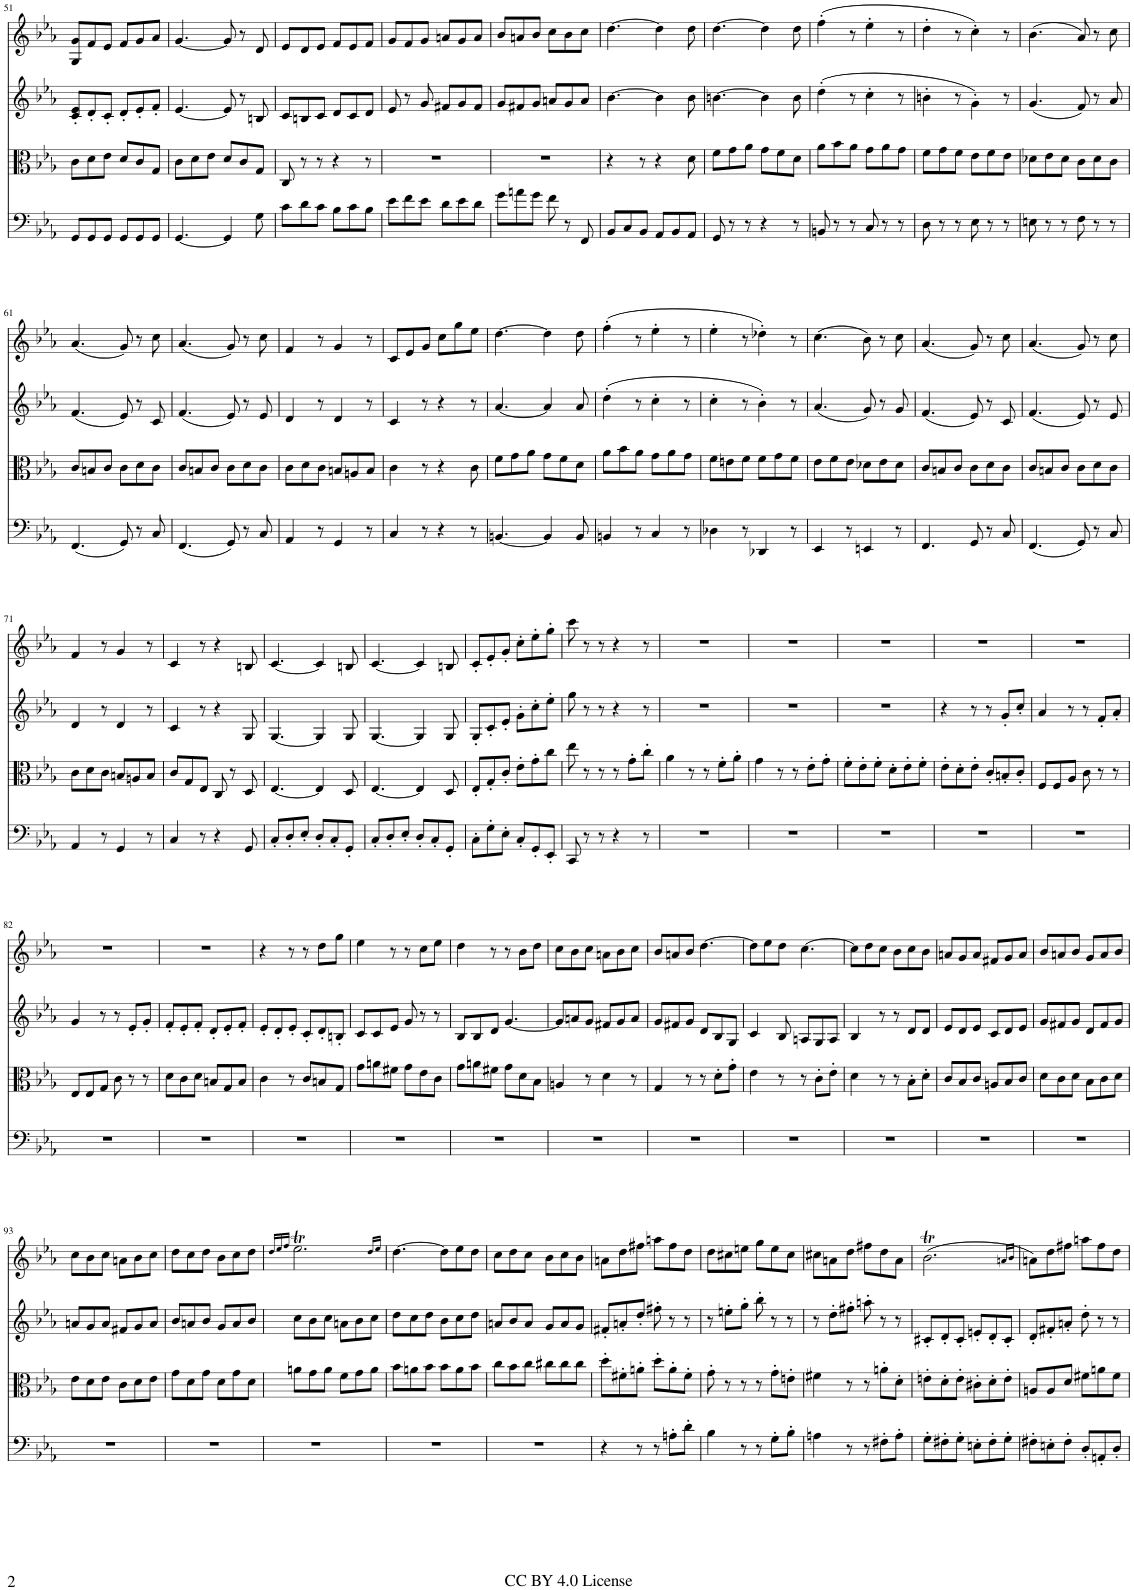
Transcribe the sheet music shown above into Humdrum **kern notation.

**kern	**kern	**kern	**kern
*part4	*part3	*part2	*part1
*staff4	*staff3	*staff2	*staff1
*I"Cello	*I"Viola	*I"Violin II	*I"Violin I
*	*I'Vla	*I'Vln	*I'Vln
!!LO:PB:g=z
*clefF4	*clefC3	*clefG2	*clefG2
*k[b-e-a-]	*k[b-e-a-]	*k[b-e-a-]	*k[b-e-a-]
*M6/8	*M6/8	*M6/8	*M6/8
=51	=51	=51	=51
8GG/L	8c\L	8c/' 8e-/'L	8G/ 8g/L
8GG/	8d\	8d'/	8f/
8GG/J	8e-\J	8c'/J	8e-/J
8GG/L	8d/L	8d'/L	8f/L
8GG/	8c/	8e-'/	8g/
8GG/J	8G/J	8f'/J	8a-/J
=52	=52	=52	=52
[4.GG/	8c\L	[4.e-/	[4.g/
.	8d\	.	.
.	8e-\J	.	.
4GG/]	8d/L	8e-/]	8g/]
.	8c/	8r	8r
8G\	8G/J	8Bn/	8d/
=53	=53	=53	=53
8c\L	8C/	8c/L	8e-/L
8d\	8r	8Bn/	8d/
8c\J	8r	8c/J	8e-/J
8B-\L	4r	8d/L	8f/L
8c\	.	8c/	8e-/
8B-\J	8r	8d/J	8f/J
=54	=54	=54	=54
8e-\L	2.r	8e-/	8g/L
8f\	.	8r	8f/
8e-\J	.	8g/	8g/J
8d\L	.	8f#X/L	8an/L
8e-\	.	8g/	8g/
8d\J	.	8f#/J	8a/J
=55	=55	=55	=55
8g\L	2.r	8g/L	8b-/L
8an\	.	8f#X/	8an/
8g\J	.	8g/J	8b-/J
8f\	.	8an/L	8cc\L
8r	.	8g/	8b-\
8FF/	.	8a/J	8cc\J
=56	=56	=56	=56
8BB-/L	4r	[4.b-\	[4.dd\
8C/	.	.	.
8BB-/J	8r	.	.
8AA-/L	4r	4b-\]	4dd\]
8BB-/	.	.	.
8AA-/J	8d\	8b-\	8dd\
=57	=57	=57	=57
8GG/	8f\L	[4.bn\	[4.dd\
8r	8g\	.	.
8r	8a-\J	.	.
4r	8g\L	4b\]	4dd\]
.	8f\	.	.
8r	8d\J	8b\	8dd\
=58	=58	=58	=58
8BBn/	8a-\L	(4dd'\	(4ff'\
8r	8b-\	.	.
8r	8a-\J	8r	8r
8C/	8g\L	4cc'\	4ee-'\
8r	8a-\	.	.
8r	8g\J	8r	8r
=59	=59	=59	=59
8D\	8f\L	4bn'\	4dd'\
8r	8g\	.	.
8r	8f\J	8r	8r
8E-\	8e-\L	4g'\)	4cc'\)
8r	8f\	.	.
8r	8e-\J	8r	8r
=60	=60	=60	=60
8En\	8d-X\L	(4.g/	(4.b-\
8r	8e-\	.	.
8r	8d-\J	.	.
8F\	8c\L	8f/)	8a-/)
8r	8d-\	8r	8r
8r	8c\J	8a-/	8cc\
!!LO:LB:g=z
=61	=61	=61	=61
(4.FF/	8c/L	(4.f/	(4.a-/
.	8Bn/	.	.
.	8c/J	.	.
8GG/)	8c\L	8e-/)	8g/)
8r	8d\	8r	8r
8C/	8c\J	8c/	8cc\
=62	=62	=62	=62
(4.FF/	8c/L	(4.f/	(4.a-/
.	8Bn/	.	.
.	8c/J	.	.
8GG/)	8c\L	8e-/)	8g/)
8r	8d\	8r	8r
8C/	8c\J	8e-/	8cc\
=63	=63	=63	=63
4AA-/	8c\L	4d/	4f/
.	8d\	.	.
8r	8c\J	8r	8r
4GG/	8Bn/L	4d/	4g/
.	8An/	.	.
8r	8B/J	8r	8r
=64	=64	=64	=64
4C/	4c\	4c/	8c/L
.	.	.	8e-/
8r	8r	8r	8g/J
4r	4r	4r	8cc\L
.	.	.	8gg\
8r	8c\	8r	8ee-\J
=65	=65	=65	=65
[4.BBn/	8f\L	[4.a-/	[4.dd\
.	8g\	.	.
.	8a-\J	.	.
4BB/]	8g\L	4a-/]	4dd\]
.	8f\	.	.
8BB/	8d\J	8a-/	8dd\
=66	=66	=66	=66
4BBn/	8a-\L	(4dd'\	(4ff'\
.	8b-\	.	.
8r	8a-\J	8r	8r
4C/	8g\L	4cc'\	4ee-'\
.	8a-\	.	.
8r	8g\J	8r	8r
=67	=67	=67	=67
4D-X\	8f\L	4cc'\	4ee-'\
.	8en\	.	.
8r	8f\J	8r	8r
4DD-X/	8f\L	4b-'\)	4dd-X'\)
.	8g\	.	.
8r	8f\J	8r	8r
=68	=68	=68	=68
4EE-/	8e-\L	(4.a-/	(4.cc\
.	8f\	.	.
8r	8e-\J	.	.
4EEn/	8d-X\L	8g/)	8b-\)
.	8e-\	8r	8r
8r	8d-\J	8g/	8cc\
=69	=69	=69	=69
4.FF/	8c/L	(4.f/	(4.a-/
.	8Bn/	.	.
.	8c/J	.	.
8GG/	8c\L	8e-/)	8g/)
8r	8d\	8r	8r
8C/	8c\J	8c/	8cc\
=70	=70	=70	=70
(4.FF/	8c/L	(4.f/	(4.a-/
.	8Bn/	.	.
.	8c/J	.	.
8GG/)	8c\L	8e-/)	8g/)
8r	8d\	8r	8r
8C/	8c\J	8e-/	8cc\
!!LO:LB:g=z
=71	=71	=71	=71
4AA-/	8c\L	4d/	4f/
.	8d\	.	.
8r	8c\J	8r	8r
4GG/	8Bn/L	4d/	4g/
.	8An/	.	.
8r	8B/J	8r	8r
=72	=72	=72	=72
4C/	8c/L	4c/	4c/
.	8G/	.	.
8r	8E-/J	8r	8r
4r	8C/	4r	4r
.	8r	.	.
8GG/	8D/	8G/	8Bn/
=73	=73	=73	=73
8C'/L	[4.E-/	[4.G/	[4.c/
8D'/	.	.	.
8E-'/J	.	.	.
8D'/L	4E-/]	4G/]	4c/]
8C'/	.	.	.
8GG'/J	8D/	8G/	8Bn/
=74	=74	=74	=74
8C'/L	[4.E-/	[4.G/	[4.c/
8D'/	.	.	.
8E-'/J	.	.	.
8D'/L	4E-/]	4G/]	4c/]
8C'/	.	.	.
8GG'/J	8D/	8G/	8Bn/
=75	=75	=75	=75
8C'\L	8E-'/L	8G'/L	8c'/L
8G'\	8G'/	8c'/	8e-'/
8E-'\J	8c'/J	8e-'/J	8g'/J
8C'/L	8e-'\L	8g'\L	8cc'\L
8GG'/	8g'\	8cc'\	8ee-'\
8EE-'/J	8cc\J	8ee-'\J	8gg'\J
=76	=76	=76	=76
8CC/	8ee-\	8gg\	8ccc\
8r	8r	8r	8r
8r	8r	8r	8r
4r	8r	4r	4r
.	8g'\L	.	.
8r	8cc'\J	8r	8r
=77	=77	=77	=77
2.r	4a-\	2.r	2.r
.	8r	.	.
.	8r	.	.
.	8f'\L	.	.
.	8a-'\J	.	.
=78	=78	=78	=78
2.r	4g\	2.r	2.r
.	8r	.	.
.	8r	.	.
.	8e-'\L	.	.
.	8g'\J	.	.
=79	=79	=79	=79
2.r	8f'\L	2.r	2.r
.	8e-'\	.	.
.	8f'\J	.	.
.	8d'\L	.	.
.	8e-'\	.	.
.	8f'\J	.	.
=80	=80	=80	=80
2.r	8e-'\L	4r	2.r
.	8d'\	.	.
.	8e-'\J	8r	.
.	8c'/L	8r	.
.	8Bn'/	8g'/L	.
.	8c'/J	8cc'/J	.
=81	=81	=81	=81
2.r	8F/L	4a-/	2.r
.	8F/	.	.
.	8A-/J	8r	.
.	8c\	8r	.
.	8r	8f'/L	.
.	8r	8a-'/J	.
!!LO:LB:g=z
=82	=82	=82	=82
2.r	8E-/L	4g/	2.r
.	8E-/	.	.
.	8G/J	8r	.
.	8c\	8r	.
.	8r	8e-'/L	.
.	8r	8g'/J	.
=83	=83	=83	=83
2.r	8d\L	8f'/L	2.r
.	8c\	8e-'/	.
.	8d\J	8f'/J	.
.	8Bn/L	8d'/L	.
.	8G/	8e-'/	.
.	8B/J	8f'/J	.
=84	=84	=84	=84
2.r	4c\	8e-'/L	4r
.	.	8d'/	.
.	8r	8e-'/J	8r
.	8c/L	8c'/L	8r
.	8Bn/	8d'/	8dd\L
.	8G/J	8Bn'/J	8gg\J
=85	=85	=85	=85
2.r	8g\L	8c/L	4ee-\
.	8an\	8c/	.
.	8f#X\J	8e-/J	8r
.	8g\L	8g/	8r
.	8e-\	8r	8cc\L
.	8c\J	8r	8ee-\J
=86	=86	=86	=86
2.r	8g\L	8B-/L	4dd\
.	8an\	8B-/	.
.	8f#X\J	8d/J	8r
.	8g\L	[4.g/	8r
.	8d\	.	8b-\L
.	8B-\J	.	8dd\J
=87	=87	=87	=87
2.r	4An/	8g/L]	8cc\L
.	.	8an/	8b-\
.	8r	8g/J	8cc\J
.	4d\	8f#X/L	8an\L
.	.	8g/	8b-\
.	8r	8a/J	8cc\J
=88	=88	=88	=88
2.r	4G/	8g/L	8b-/L
.	.	8f#X/	8an/
.	8r	8g/J	8b-/J
.	8r	8d/L	[4.dd\
.	8d'\L	8B-/	.
.	8g'\J	8G/J	.
=89	=89	=89	=89
2.r	4e-\	4c/	8dd\L]
.	.	.	8ee-\
.	8r	8B-/	8dd\J
.	8r	8An/L	[4.cc\
.	8c'\L	8G/	.
.	8e-'\J	8A/J	.
=90	=90	=90	=90
2.r	4d\	4B-/	8cc\L]
.	.	.	8dd\
.	8r	8r	8cc\J
.	8r	8r	8b-\L
.	8B-'\L	8d/L	8cc\
.	8d'\J	8d/J	8b-\J
=91	=91	=91	=91
2.r	8c/L	8e-/L	8an/L
.	8B-/	8d/	8g/
.	8c/J	8e-/J	8a/J
.	8An/L	8c/L	8f#X/L
.	8B-/	8d/	8g/
.	8c/J	8e-/J	8a/J
=92	=92	=92	=92
2.r	8d\L	8g/L	8b-/L
.	8c\	8f#X/	8an/
.	8d\J	8g/J	8b-/J
.	8B-\L	8d/L	8g/L
.	8c\	8f#/	8a/
.	8d\J	8g/J	8b-/J
!!LO:LB:g=z
=93	=93	=93	=93
2.r	8e-\L	8an/L	8cc\L
.	8d\	8g/	8b-\
.	8e-\J	8a/J	8cc\J
.	8c\L	8f#X/L	8an\L
.	8d\	8g/	8b-\
.	8e-\J	8a/J	8cc\J
=94	=94	=94	=94
2.r	8g\L	8b-/L	8dd\L
.	8d\	8an/	8cc\
.	8g\J	8b-/J	8dd\J
.	8d\L	8g/L	8b-\L
.	8g\	8a/	8cc\
.	8d\J	8b-/J	8dd\J
=95	=95	=95	=95
.	.	.	16qdd/LL
.	.	.	16qee-/
.	.	.	16qff/JJ
2.r	8an\L	8cc\L	2.ee-T\
.	8g\	8b-\	.
.	8a\J	8cc\J	.
.	8f\L	8an\L	.
.	8g\	8b-\	.
.	8a\J	8cc\J	.
.	.	.	16qdd/LL
.	.	.	16qee-/JJ
=96	=96	=96	=96
2.r	8b-\L	8dd\L	[4.dd\
.	8an\	8cc\	.
.	8b-\J	8dd\J	.
.	8b-\L	8b-\L	8dd\L]
.	8a\	8cc\	8ee-\
.	8b-\J	8dd\J	8dd\J
=97	=97	=97	=97
2.r	8cc\L	8an/L	8cc\L
.	8b-\	8b-/	8dd\
.	8cc\J	8a/J	8cc\J
.	8cc#X\L	8g/L	8b-\L
.	8cc#\	8a/	8cc\
.	8cc#\J	8g/J	8b-\J
=98	=98	=98	=98
4r	8dd'\L	8f#X'/L	8an\L
.	8f#X'\	8an'/	8dd\
8r	8an'\J	8dd'/J	8ff#X\J
8r	8dd'\L	8ff#X'\	8aan\L
8An'\L	8a'\	8r	8ff#\
8d'\J	8f#'\J	8r	8dd\J
=99	=99	=99	=99
4B-\	8g'\	8r	8dd\L
.	8r	8een'\L	8cc#X\
8r	8r	8gg'\J	8een\J
8r	8r	8bb-'\	8gg\L
8G'\L	8g'\L	8r	8ee\
8B-'\J	8en'\J	8r	8cc#\J
=100	=100	=100	=100
4An\	4f#X\	8r	8cc#X\L
.	.	8dd'\L	8an\
8r	8r	8ff#X'\J	8dd\J
8r	8r	8aan'\	8ff#X\L
8F#X'\L	8an'\L	8r	8dd\
8A'\J	8d'\J	8r	8a\J
=101	=101	=101	=101
8G'\L	8en'\L	8c#X'/L	(2.b-T\
8F#X'\	8d'\	8d'/	.
8G'\J	8e'\J	8c#'/J	.
8En'\L	8c#X'\L	8en'/L	.
8F#'\	8d'\	8d'/	.
8G'\J	8e'\J	8c#'/J	.
.	.	.	16qan/LL
.	.	.	16qb-/JJ
=102	=102	=102	=102
8F#X'\L	8An/L	8d'/L	8an\L)
8En'\	8A/	8f#X'/	8dd\
8F#'\J	8d/J	8an'/J	8ff#X\J
8D'/L	8f#X\L	8dd'\	8aan\L
8AAn'/	8an\	8r	8ff#\
8D'/J	8f#\J	8r	8dd\J
=	=	=	=
*-	*-	*-	*-
